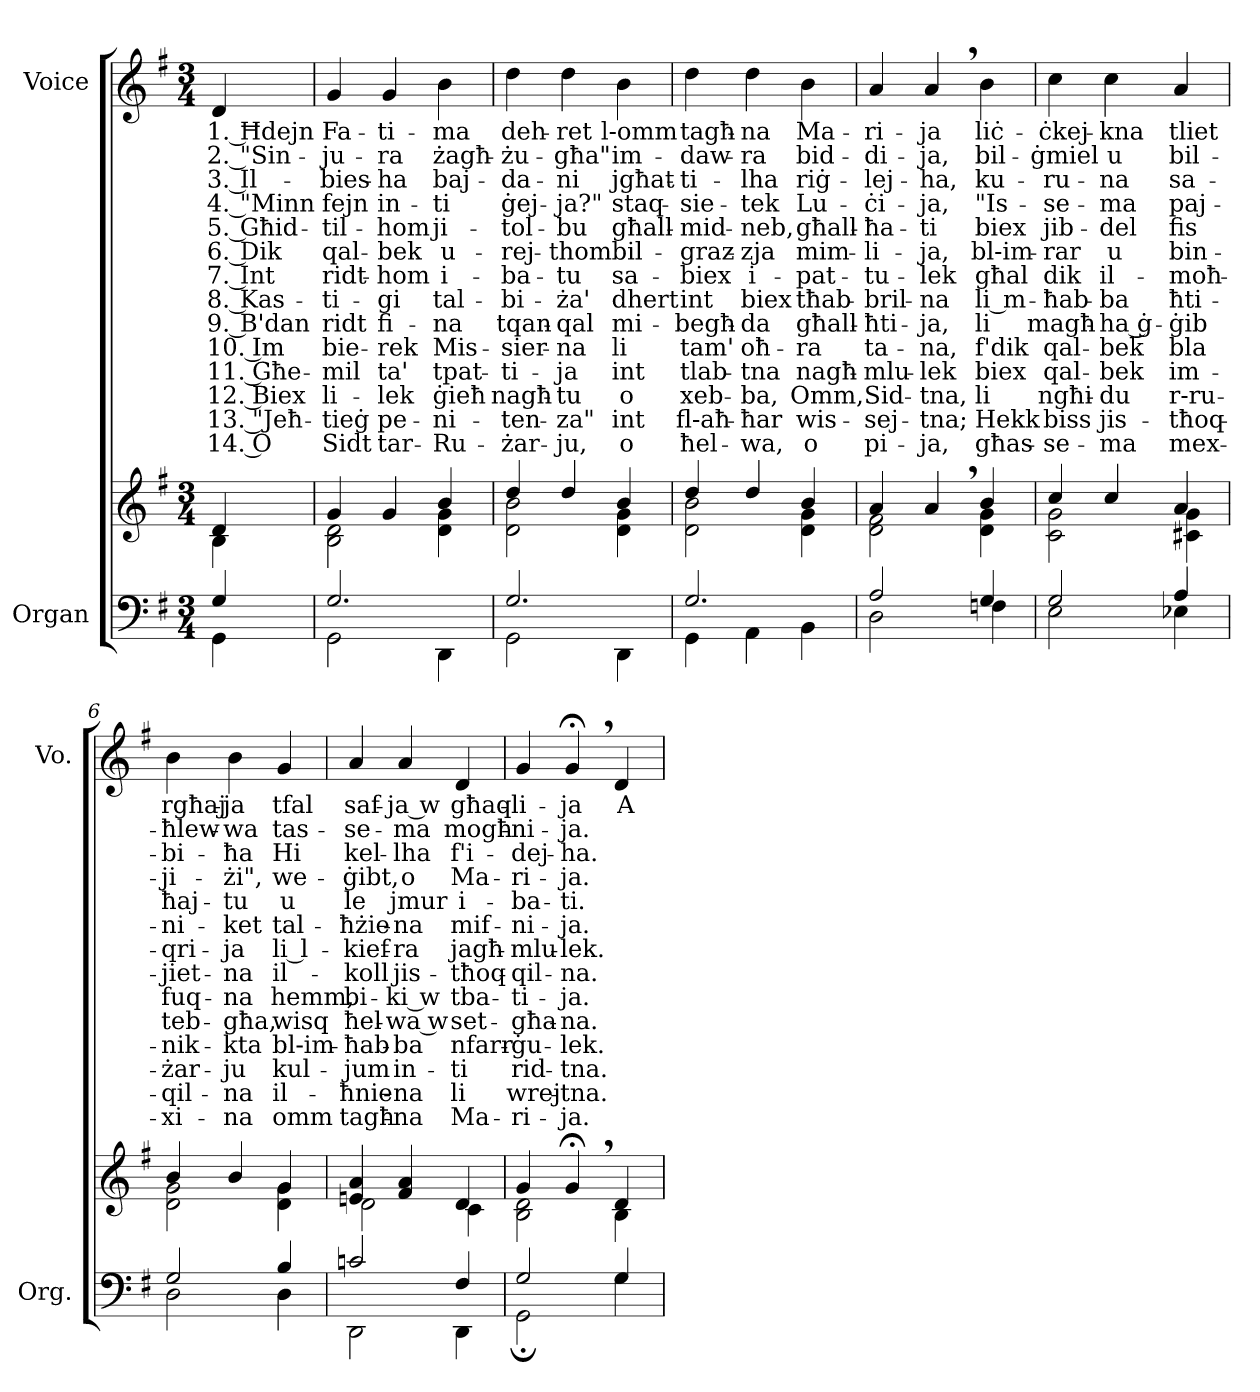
**kern	**kern	**kern	**text	**text	**text	**text	**text	**text	**text	**text	**text	**text	**text	**text	**text	**text
*part2	*part2	*part1	*part1	*part1	*part1	*part1	*part1	*part1	*part1	*part1	*part1	*part1	*part1	*part1	*part1	*part1
*staff3	*staff2	*staff1	*staff1	*staff1	*staff1	*staff1	*staff1	*staff1	*staff1	*staff1	*staff1	*staff1	*staff1	*staff1	*staff1	*staff1
*I"Organ	*	*I"Voice	*	*	*	*	*	*	*	*	*	*	*	*	*	*
*I'Org.	*	*I'Vo.	*	*	*	*	*	*	*	*	*	*	*	*	*	*
*clefF4	*clefG2	*clefG2	*	*	*	*	*	*	*	*	*	*	*	*	*	*
*k[f#]	*k[f#]	*k[f#]	*	*	*	*	*	*	*	*	*	*	*	*	*	*
*M3/4	*M3/4	*M3/4	*	*	*	*	*	*	*	*	*	*	*	*	*	*
=	=	=	=	=	=	=	=	=	=	=	=	=	=	=	=	=
*^	*^	*	*	*	*	*	*	*	*	*	*	*	*	*	*	*
!	!	!	!	!	!LO:LY:b	!LO:LY:b	!LO:LY:b	!LO:LY:b	!LO:LY:b	!LO:LY:b	!LO:LY:b	!LO:LY:b	!LO:LY:b	!LO:LY:b	!LO:LY:b	!LO:LY:b	!LO:LY:b	!LO:LY:b
4G/	4GG\	4d/	4B\	4d/	1. Ħdejn	2. "Sin-	3. Il-	4. "Minn	5. Għid-	6. Dik	7. Int	8. Kas-	9. B'dan	10. Im	11. Għe-	12. Biex	13. "Jeħ-	14. O
=1	=1	=1	=1	=1	=1	=1	=1	=1	=1	=1	=1	=1	=1	=1	=1	=1	=1	=1
!	!	!	!	!	!LO:LY:b	!LO:LY:b	!LO:LY:b	!LO:LY:b	!LO:LY:b	!LO:LY:b	!LO:LY:b	!LO:LY:b	!LO:LY:b	!LO:LY:b	!LO:LY:b	!LO:LY:b	!LO:LY:b	!LO:LY:b
2.G/	2GG\	4g/	2B\ 2d\	4g/	Fa-	-ju-	-bies-	fejn	-til-	qal-	ridt-	-ti-	ridt	bie-	-mil	li-	-tieġ	Sidt
!	!	!	!	!	!LO:LY:b	!LO:LY:b	!LO:LY:b	!LO:LY:b	!LO:LY:b	!LO:LY:b	!LO:LY:b	!LO:LY:b	!LO:LY:b	!LO:LY:b	!LO:LY:b	!LO:LY:b	!LO:LY:b	!LO:LY:b
.	.	4g/	.	4g/	-ti-	-ra	-ha	in-	-hom	-bek	-hom	-gi	fi-	-rek	ta'	-lek	pe-	tar-
!	!	!	!	!	!LO:LY:b	!LO:LY:b	!LO:LY:b	!LO:LY:b	!LO:LY:b	!LO:LY:b	!LO:LY:b	!LO:LY:b	!LO:LY:b	!LO:LY:b	!LO:LY:b	!LO:LY:b	!LO:LY:b	!LO:LY:b
.	4DD\	4b/	4d\ 4g\	4b\	-ma	żagħ-	baj-	-ti	ji-	u-	i-	tal-	-na	Mis-	tpat-	ġieħ	-ni-	-Ru-
=2	=2	=2	=2	=2	=2	=2	=2	=2	=2	=2	=2	=2	=2	=2	=2	=2	=2	=2
!	!	!	!	!	!LO:LY:b	!LO:LY:b	!LO:LY:b	!LO:LY:b	!LO:LY:b	!LO:LY:b	!LO:LY:b	!LO:LY:b	!LO:LY:b	!LO:LY:b	!LO:LY:b	!LO:LY:b	!LO:LY:b	!LO:LY:b
2.G/	2GG\	4dd/	2d\ 2b\	4dd\	deh-	-żu-	-da-	ġej-	-tol-	-rej-	-ba-	-bi-	tqan-	-sier-	-ti-	nagħ-	-ten-	-żar-
!	!	!	!	!	!LO:LY:b	!LO:LY:b	!LO:LY:b	!LO:LY:b	!LO:LY:b	!LO:LY:b	!LO:LY:b	!LO:LY:b	!LO:LY:b	!LO:LY:b	!LO:LY:b	!LO:LY:b	!LO:LY:b	!LO:LY:b
.	.	4dd/	.	4dd\	-ret	-għa"	-ni	-ja?"	-bu	-thom	-tu	-ża'	-qal	-na	-ja	-tu	-za"	-ju,
!	!	!	!	!	!LO:LY:b	!LO:LY:b	!LO:LY:b	!LO:LY:b	!LO:LY:b	!LO:LY:b	!LO:LY:b	!LO:LY:b	!LO:LY:b	!LO:LY:b	!LO:LY:b	!LO:LY:b	!LO:LY:b	!LO:LY:b
.	4DD\	4b/	4d\ 4g\	4b\	l-omm	im-	jgħat-	staq-	għall-	bil-	sa-	dhert	mi-	li	int	o	int	o
=3	=3	=3	=3	=3	=3	=3	=3	=3	=3	=3	=3	=3	=3	=3	=3	=3	=3	=3
!	!	!	!	!	!LO:LY:b	!LO:LY:b	!LO:LY:b	!LO:LY:b	!LO:LY:b	!LO:LY:b	!LO:LY:b	!LO:LY:b	!LO:LY:b	!LO:LY:b	!LO:LY:b	!LO:LY:b	!LO:LY:b	!LO:LY:b
2.G/	4GG\	4dd/	2d\ 2b\	4dd\	tagħ-	-daw-	-ti-	-sie-	-mid-	-graz-	-biex	int	-begħ-	tam'	tlab-	xeb-	fl-aħ-	ħel-
!	!	!	!	!	!LO:LY:b	!LO:LY:b	!LO:LY:b	!LO:LY:b	!LO:LY:b	!LO:LY:b	!LO:LY:b	!LO:LY:b	!LO:LY:b	!LO:LY:b	!LO:LY:b	!LO:LY:b	!LO:LY:b	!LO:LY:b
.	4AA\	4dd/	.	4dd\	-na	-ra	-lha	-tek	-neb,	-zja	i-	biex	-da	oħ-	-tna	-ba,	-ħar	-wa,
!	!	!	!	!	!LO:LY:b	!LO:LY:b	!LO:LY:b	!LO:LY:b	!LO:LY:b	!LO:LY:b	!LO:LY:b	!LO:LY:b	!LO:LY:b	!LO:LY:b	!LO:LY:b	!LO:LY:b	!LO:LY:b	!LO:LY:b
.	4BB\	4b/	4d\ 4g\	4b\	Ma-	bid-	riġ-	Lu-	għall-	mim-	-pat-	tħab-	għall-	-ra	nagħ-	Omm,	wis-	o
=4	=4	=4	=4	=4	=4	=4	=4	=4	=4	=4	=4	=4	=4	=4	=4	=4	=4	=4
!	!	!	!	!	!LO:LY:b	!LO:LY:b	!LO:LY:b	!LO:LY:b	!LO:LY:b	!LO:LY:b	!LO:LY:b	!LO:LY:b	!LO:LY:b	!LO:LY:b	!LO:LY:b	!LO:LY:b	!LO:LY:b	!LO:LY:b
2A/	2D\	4a/	2d\ 2f#\	4a/	-ri-	-di-	-lej-	-ċi-	-ħa-	-li-	-tu-	-bril-	-ħti-	ta-	-mlu-	Sid-	-sej-	pi-
!	!	!	!	!	!LO:LY:b	!LO:LY:b	!LO:LY:b	!LO:LY:b	!LO:LY:b	!LO:LY:b	!LO:LY:b	!LO:LY:b	!LO:LY:b	!LO:LY:b	!LO:LY:b	!LO:LY:b	!LO:LY:b	!LO:LY:b
.	.	4a,/	.	4a,/	-ja	-ja,	-ha,	-ja,	-ti	-ja,	-lek	-na	-ja,	-na,	-lek	-tna,	-tna;	-ja,
!	!	!	!	!	!LO:LY:b	!LO:LY:b	!LO:LY:b	!LO:LY:b	!LO:LY:b	!LO:LY:b	!LO:LY:b	!LO:LY:b	!LO:LY:b	!LO:LY:b	!LO:LY:b	!LO:LY:b	!LO:LY:b	!LO:LY:b
4G/	4Fn\	4b/	4d\ 4g\	4b\	liċ-	bil-	ku-	"Is-	biex	bl-im-	għal	li m-	li	f'dik	biex	li	Hekk	għas-
!!LO:LB:g=z
=5	=5	=5	=5	=5	=5	=5	=5	=5	=5	=5	=5	=5	=5	=5	=5	=5	=5	=5
!	!	!	!	!	!LO:LY:b	!LO:LY:b	!LO:LY:b	!LO:LY:b	!LO:LY:b	!LO:LY:b	!LO:LY:b	!LO:LY:b	!LO:LY:b	!LO:LY:b	!LO:LY:b	!LO:LY:b	!LO:LY:b	!LO:LY:b
2G/	2E\	4cc/	2c\ 2g\	4cc\	-ċkej-	-ġmiel	-ru-	-se-	jib-	-rar	dik	-ħab-	magħ-	qal-	qal-	ngħi-	biss	-se-
!	!	!	!	!	!LO:LY:b	!LO:LY:b	!LO:LY:b	!LO:LY:b	!LO:LY:b	!LO:LY:b	!LO:LY:b	!LO:LY:b	!LO:LY:b	!LO:LY:b	!LO:LY:b	!LO:LY:b	!LO:LY:b	!LO:LY:b
.	.	4cc/	.	4cc\	-kna	u	-na	-ma	-del	u	il-	-ba	-ha ġ-	-bek	-bek	-du	jis-	-ma
!	!	!	!	!	!LO:LY:b	!LO:LY:b	!LO:LY:b	!LO:LY:b	!LO:LY:b	!LO:LY:b	!LO:LY:b	!LO:LY:b	!LO:LY:b	!LO:LY:b	!LO:LY:b	!LO:LY:b	!LO:LY:b	!LO:LY:b
4A/	4E-X\	4a/	4c#X\ 4g\	4a/	tliet	bil-	sa-	paj-	fis	bin-	-moħ-	ħti-	-ġib	bla	im-	r-ru-	-tħoq-	mex-
=6	=6	=6	=6	=6	=6	=6	=6	=6	=6	=6	=6	=6	=6	=6	=6	=6	=6	=6
!	!	!	!	!	!LO:LY:b	!LO:LY:b	!LO:LY:b	!LO:LY:b	!LO:LY:b	!LO:LY:b	!LO:LY:b	!LO:LY:b	!LO:LY:b	!LO:LY:b	!LO:LY:b	!LO:LY:b	!LO:LY:b	!LO:LY:b
2G/	2D\	4b/	2d\ 2g\	4b\	rgħaj-	-ħlew-	-bi-	-ji-	ħaj-	-ni-	-qri-	-jiet-	fuq-	teb-	-nik-	-żar-	-qil-	-xi-
!	!	!	!	!	!LO:LY:b	!LO:LY:b	!LO:LY:b	!LO:LY:b	!LO:LY:b	!LO:LY:b	!LO:LY:b	!LO:LY:b	!LO:LY:b	!LO:LY:b	!LO:LY:b	!LO:LY:b	!LO:LY:b	!LO:LY:b
.	.	4b/	.	4b\	-ja	-wa	-ħa	-żi",	-tu	-ket	-ja	-na	-na	-għa,	-kta	-ju	-na	-na
!	!	!	!	!	!LO:LY:b	!LO:LY:b	!LO:LY:b	!LO:LY:b	!LO:LY:b	!LO:LY:b	!LO:LY:b	!LO:LY:b	!LO:LY:b	!LO:LY:b	!LO:LY:b	!LO:LY:b	!LO:LY:b	!LO:LY:b
4B/	4D\	4g/	4d\ 4g\	4g/	tfal	tas-	Hi	we-	u	tal-	li l-	il-	hemm,	wisq	bl-im-	kul-	il-	omm
=7	=7	=7	=7	=7	=7	=7	=7	=7	=7	=7	=7	=7	=7	=7	=7	=7	=7	=7
!	!	!	!	!	!LO:LY:b	!LO:LY:b	!LO:LY:b	!LO:LY:b	!LO:LY:b	!LO:LY:b	!LO:LY:b	!LO:LY:b	!LO:LY:b	!LO:LY:b	!LO:LY:b	!LO:LY:b	!LO:LY:b	!LO:LY:b
2cni/	2DD\	4eni/ 4a/	2d\	4a/	saf-	-se-	kel-	-ġibt,	le	-ħżie-	-kief-	-koll	bi-	ħel-	-ħab-	-jum	-ħnie-	tagħ-
!	!	!	!	!	!LO:LY:b	!LO:LY:b	!LO:LY:b	!LO:LY:b	!LO:LY:b	!LO:LY:b	!LO:LY:b	!LO:LY:b	!LO:LY:b	!LO:LY:b	!LO:LY:b	!LO:LY:b	!LO:LY:b	!LO:LY:b
.	.	4f#i/ 4a/	.	4a/	-ja w	-ma	-lha	o	jmur	-na	-ra	jis-	-ki w	-wa w	-ba	in-	-na	-na
!	!	!	!	!	!LO:LY:b	!LO:LY:b	!LO:LY:b	!LO:LY:b	!LO:LY:b	!LO:LY:b	!LO:LY:b	!LO:LY:b	!LO:LY:b	!LO:LY:b	!LO:LY:b	!LO:LY:b	!LO:LY:b	!LO:LY:b
4F#/	4DD\	4d/	4c\	4d/	għaq-	mogħ-	f'i-	Ma-	i-	mif-	jagħ-	-tħoq-	tba-	set-	nfarr-	-ti	li	Ma-
=8	=8	=8	=8	=8	=8	=8	=8	=8	=8	=8	=8	=8	=8	=8	=8	=8	=8	=8
!	!	!	!	!	!LO:LY:b	!LO:LY:b	!LO:LY:b	!LO:LY:b	!LO:LY:b	!LO:LY:b	!LO:LY:b	!LO:LY:b	!LO:LY:b	!LO:LY:b	!LO:LY:b	!LO:LY:b	!LO:LY:b	!LO:LY:b
2G/	2GG;\	4g/	2B\ 2d\	4g/	-li-	-ni-	-dej-	-ri-	-ba-	-ni-	-mlu-	-qil-	-ti-	-għa-	-ġu-	rid-	wrej-	-ri-
!	!	!	!	!	!LO:LY:b	!LO:LY:b	!LO:LY:b	!LO:LY:b	!LO:LY:b	!LO:LY:b	!LO:LY:b	!LO:LY:b	!LO:LY:b	!LO:LY:b	!LO:LY:b	!LO:LY:b	!LO:LY:b	!LO:LY:b
.	.	4g;<,/	.	4g;<,/	-ja	-ja.	-ha.	-ja.	-ti.	-ja.	-lek.	-na.	-ja.	-na.	-lek.	-tna.	-tna.	-ja.
!	!	!	!	!	!LO:LY:b	!	!	!	!	!	!	!	!	!	!	!	!	!
4G/	4G\	4d/	4B\	4d/	A-	.	.	.	.	.	.	.	.	.	.	.	.	.
*v	*v	*	*	*	*	*	*	*	*	*	*	*	*	*	*	*	*	*
*	*v	*v	*	*	*	*	*	*	*	*	*	*	*	*	*	*	*
=	=	=	=	=	=	=	=	=	=	=	=	=	=	=	=	=
*-	*-	*-	*-	*-	*-	*-	*-	*-	*-	*-	*-	*-	*-	*-	*-	*-
